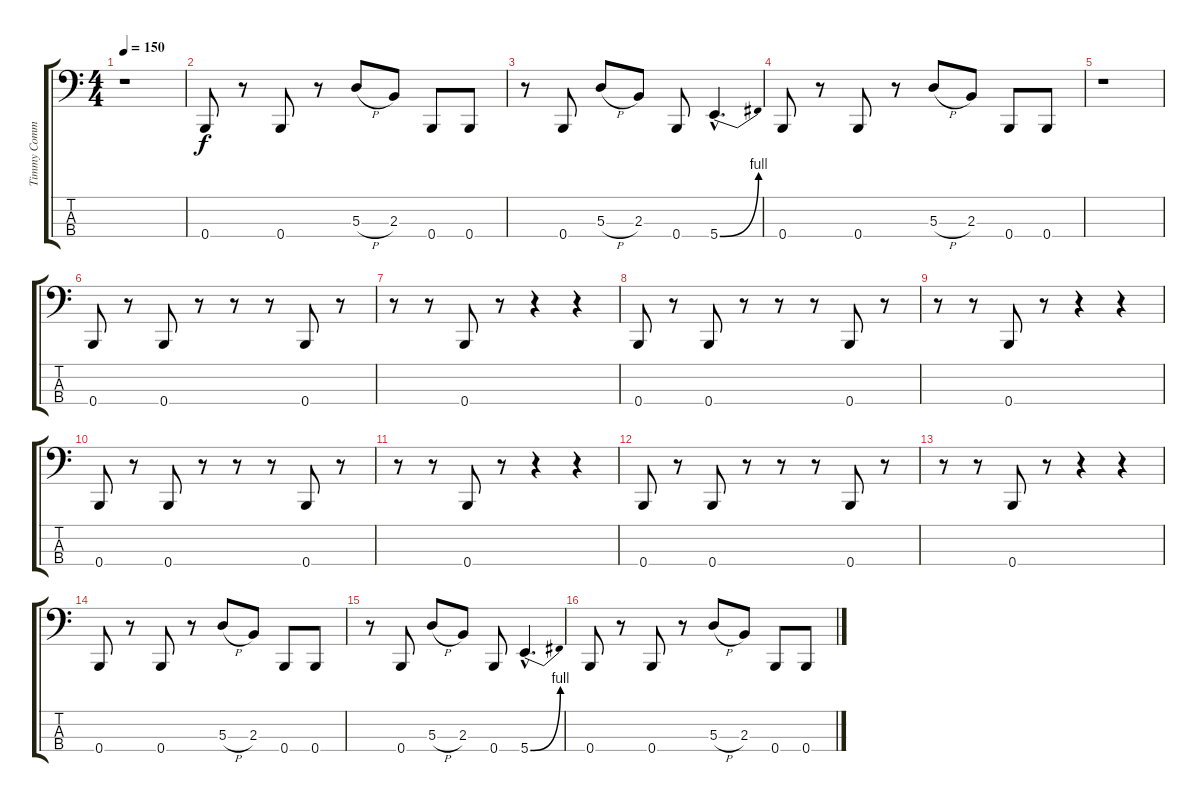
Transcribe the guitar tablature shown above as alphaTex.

\track ("Timmy Commerford" "Timmy Comm") {instrument electricbassfinger}
\staff {score tabs}
\tuning (G2 D2 A1 B0) {hide}
\ts (4 4)
\tempo 150
\clef f4
\ks c
r.1{dy f} |
0.4.8 r.8 0.4.8 r.8 5.3{h}.8 2.3.8 0.4.8 0.4.8 |
r.8 0.4.8 5.3{h}.8 2.3.8 0.4.8 5.4{be (bend 0 0 60 4) hac}.4{d} |
0.4.8 r.8 0.4.8 r.8 5.3{h}.8 2.3.8 0.4.8 0.4.8 |
r.1 |
0.4.8 r.8 0.4.8 r.8 r.8 r.8 0.4.8 r.8 |
r.8 r.8 0.4.8 r.8 r.4 r.4 |
0.4.8 r.8 0.4.8 r.8 r.8 r.8 0.4.8 r.8 |
r.8 r.8 0.4.8 r.8 r.4 r.4 |
0.4.8 r.8 0.4.8 r.8 r.8 r.8 0.4.8 r.8 |
r.8 r.8 0.4.8 r.8 r.4 r.4 |
0.4.8 r.8 0.4.8 r.8 r.8 r.8 0.4.8 r.8 |
r.8 r.8 0.4.8 r.8 r.4 r.4 |
0.4.8 r.8 0.4.8 r.8 5.3{h}.8 2.3.8 0.4.8 0.4.8 |
r.8 0.4.8 5.3{h}.8 2.3.8 0.4.8 5.4{be (bend 0 0 60 4) hac}.4{d} |
0.4.8 r.8 0.4.8 r.8 5.3{h}.8 2.3.8 0.4.8 0.4.8
